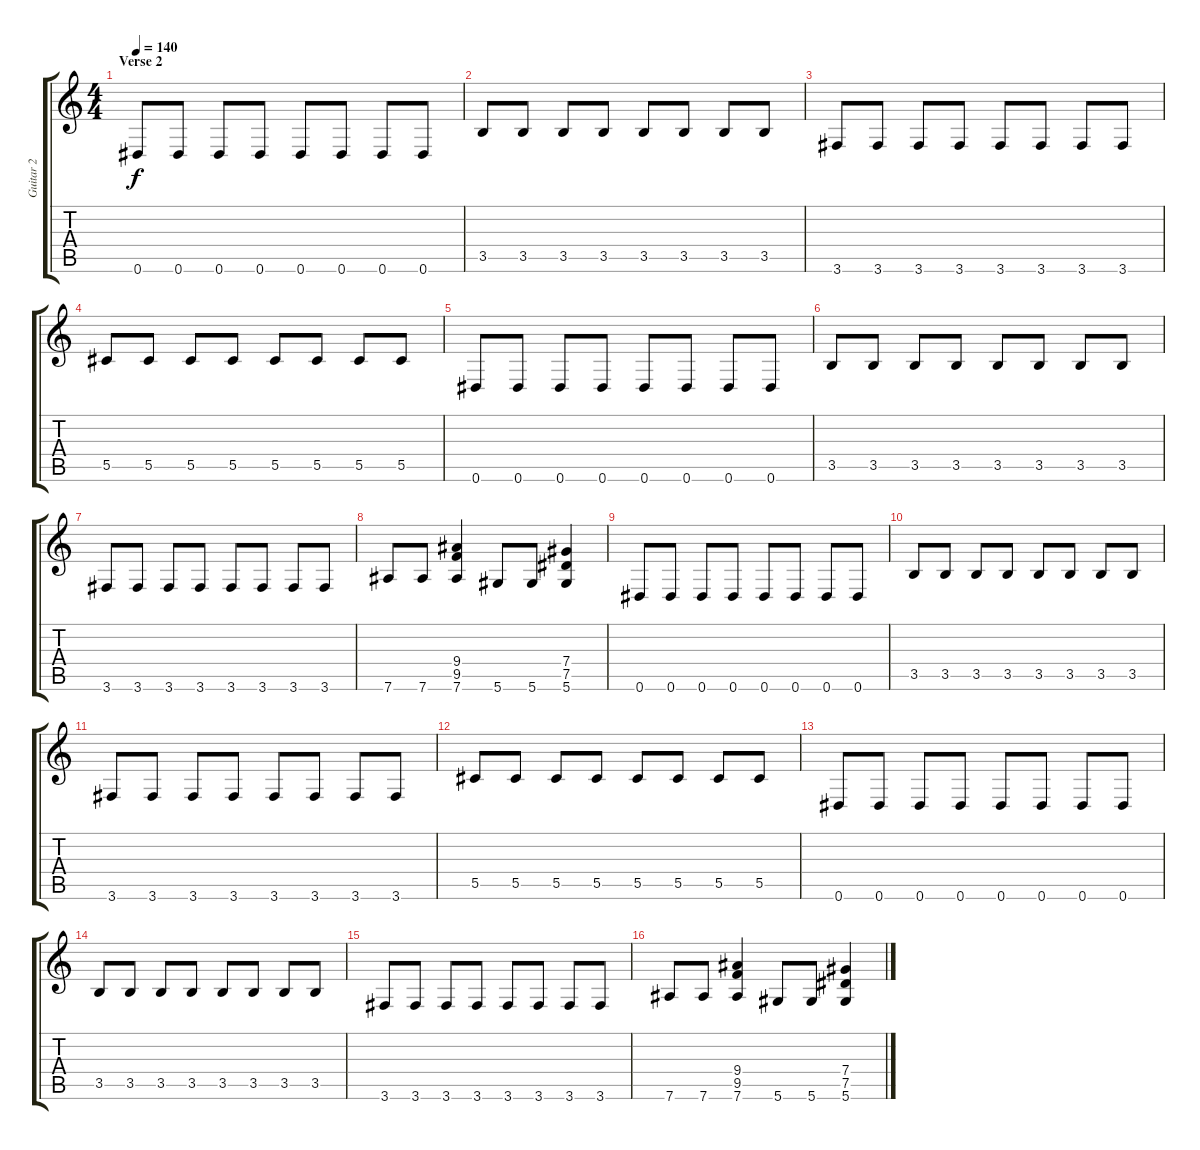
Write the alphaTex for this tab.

\track ("Guitar 2" "Guitar 2") {instrument distortionguitar}
\staff {score tabs}
\tuning (Eb4 Bb3 Gb3 Db3 Ab2 Eb2) {hide}
\ts (4 4)
\section ("" "Verse 2")
\tempo 140
\clef g2
\ks c
0.6.8{dy f} 0.6.8 0.6.8 0.6.8 0.6.8 0.6.8 0.6.8 0.6.8 |
3.5.8 3.5.8 3.5.8 3.5.8 3.5.8 3.5.8 3.5.8 3.5.8 |
3.6.8 3.6.8 3.6.8 3.6.8 3.6.8 3.6.8 3.6.8 3.6.8 |
5.5.8 5.5.8 5.5.8 5.5.8 5.5.8 5.5.8 5.5.8 5.5.8 |
0.6.8 0.6.8 0.6.8 0.6.8 0.6.8 0.6.8 0.6.8 0.6.8 |
3.5.8 3.5.8 3.5.8 3.5.8 3.5.8 3.5.8 3.5.8 3.5.8 |
3.6.8 3.6.8 3.6.8 3.6.8 3.6.8 3.6.8 3.6.8 3.6.8 |
7.6.8 7.6.8 (9.4 9.5 7.6).4 5.6.8 5.6.8 (7.4 7.5 5.6).4 |
0.6.8 0.6.8 0.6.8 0.6.8 0.6.8 0.6.8 0.6.8 0.6.8 |
3.5.8 3.5.8 3.5.8 3.5.8 3.5.8 3.5.8 3.5.8 3.5.8 |
3.6.8 3.6.8 3.6.8 3.6.8 3.6.8 3.6.8 3.6.8 3.6.8 |
5.5.8 5.5.8 5.5.8 5.5.8 5.5.8 5.5.8 5.5.8 5.5.8 |
0.6.8 0.6.8 0.6.8 0.6.8 0.6.8 0.6.8 0.6.8 0.6.8 |
3.5.8 3.5.8 3.5.8 3.5.8 3.5.8 3.5.8 3.5.8 3.5.8 |
3.6.8 3.6.8 3.6.8 3.6.8 3.6.8 3.6.8 3.6.8 3.6.8 |
7.6.8 7.6.8 (9.4 9.5 7.6).4 5.6.8 5.6.8 (7.4 7.5 5.6).4
